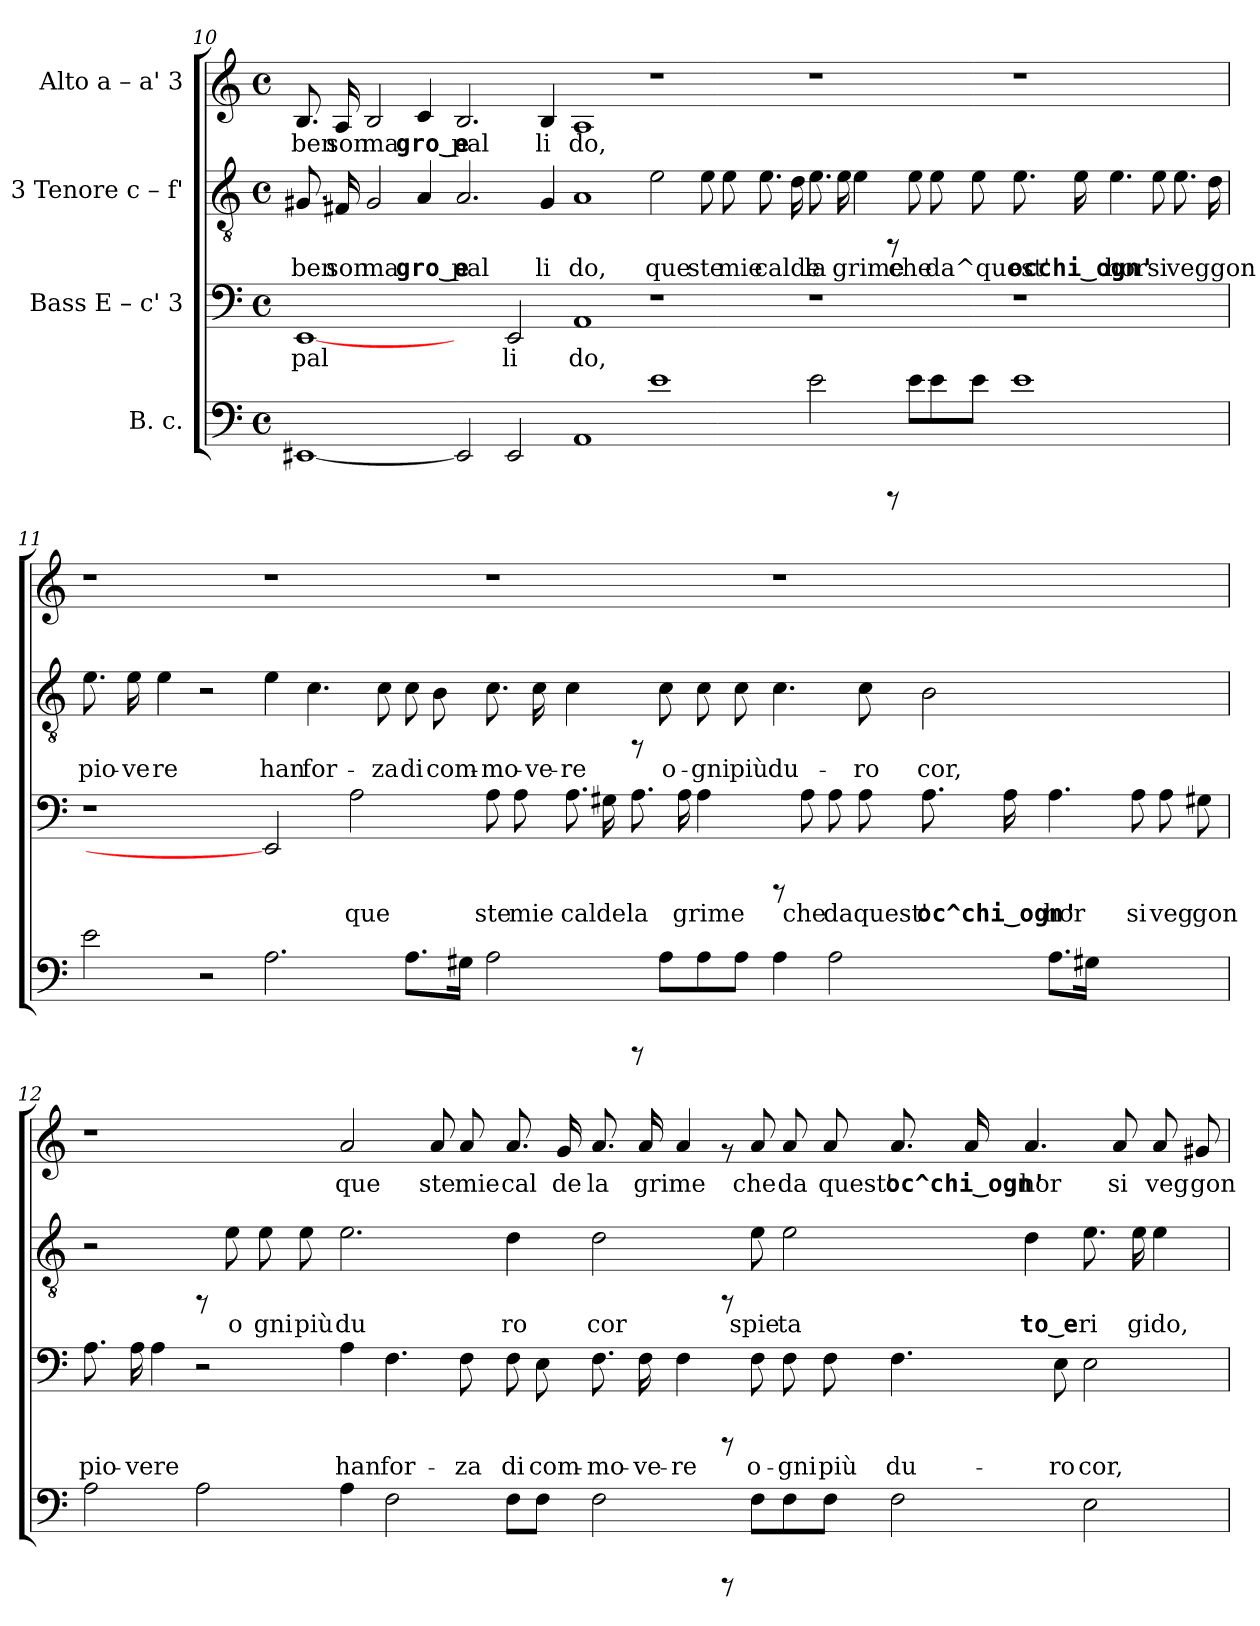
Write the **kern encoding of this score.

**kern	**kern	**text	**kern	**text	**kern	**text
*part4	*part3	*part3	*part2	*part2	*part1	*part1
*staff4	*staff3	*staff3	*staff2	*staff2	*staff1	*staff1
*I"B. c.	*I"Bass  E – c'  3	*	*I"3  Tenore  c – f'	*	*I"Alto  a – a'  3	*
!!LO:LB:g=z
*clefF4	*clefF4	*	*clefGv2	*	*clefG2	*
*k[]	*k[]	*	*k[]	*	*k[]	*
*C:	*C:	*	*C:	*	*C:	*
*M4/4	*M4/4	*	*M4/4	*	*M4/4	*
*met(c)	*met(c)	*	*met(c)	*	*met(c)	*
=10	=10	=10	=10	=10	=10	=10
!	!	!LO:LY:b:rj	!	!LO:LY:b:rj	!	!LO:LY:b:cj
[<1EE#	[1EE	pal	8.G#X/	ben	8.B/	ben
!	!	!	!	!LO:LY:b:rj	!	!LO:LY:b:cj
.	.	.	16F#X/	son	16A/	son
!	!	!	!	!LO:LY:b:rj	!	!LO:LY:b:cj
.	.	.	2G#/	ma	2B/	ma
!	!	!	!	!LO:LY:b:rj	!	!LO:LY:b:cj
.	.	.	4A/	gro‿e	4c/	gro‿e
!	!	!	!	!LO:LY:b:rj	!	!LO:LY:b:cj
2EE#/]	2ryy	.	2.A/	pal	2.B/	pal
!	!	!LO:LY:b:rj	!	!	!	!
2EE#/	2EE/	li	.	.	.	.
!	!	!	!	!LO:LY:b:rj	!	!LO:LY:b:cj
.	.	.	4G#/	li	4B/	li
!	!	!LO:LY:b:rj	!	!LO:LY:b:rj	!	!LO:LY:b:cj
1AA	1AA	do,	1A	do,	1A	do,
!	!	!	!	!LO:LY:b:rj	!	!
1e	1r	.	2e\	que	1r	.
!	!	!	!	!LO:LY:b:rj	!	!
.	.	.	8e\	ste	.	.
!	!	!	!	!LO:LY:b:rj	!	!
.	.	.	8e\	mie	.	.
!	!	!	!	!LO:LY:b:rj	!	!
.	.	.	8.e\	calde	.	.
!	!	!	!	!LO:LY:b:rj	!	!
.	.	.	16d\	.	.	.
!	!	!	!	!LO:LY:b:rj	!	!
2e\	1r	.	8.e\	la	1r	.
!	!	!	!	!LO:LY:b:rj	!	!
.	.	.	16e\	grime	.	.
!	!	!	!	!LO:LY:b:rj	!	!
.	.	.	4e\	.	.	.
8rCCC	.	.	8rFF	.	.	.
!	!	!	!	!LO:LY:b:rj	!	!
8e\L	.	.	8e\	che	.	.
!	!	!	!	!LO:LY:b:rj	!	!
8e\	.	.	8e\	da^quest'	.	.
!	!	!	!	!LO:LY:b:rj	!	!
8e\J	.	.	8e\	.	.	.
!	!	!	!	!LO:LY:b:rj	!	!
1e	1r	.	8.e\	occhi‿ogn'	1r	.
!	!	!	!	!LO:LY:b:rj	!	!
.	.	.	16e\	.	.	.
!	!	!	!	!LO:LY:b:rj	!	!
.	.	.	4.e\	hor	.	.
!	!	!	!	!LO:LY:b:rj	!	!
.	.	.	8e\	si	.	.
!	!	!	!	!LO:LY:b:rj	!	!
.	.	.	8.e\	veggon	.	.
!	!	!	!	!LO:LY:b:rj	!	!
.	.	.	16d\	.	.	.
!!LO:PB:g=z
=11	=11	=11	=11	=11	=11	=11
!	!	!	!	!LO:LY:b:rj	!	!
2e\	1r	.	8.e\	pio-	1r	.
!	!	!	!	!LO:LY:b:rj	!	!
.	.	.	16e\	-ve	.	.
!	!	!	!	!LO:LY:b:rj	!	!
.	.	.	4e\	re	.	.
2r	.	.	2r	.	.	.
!	!	!	!	!LO:LY:b:rj	!	!
2.A\	2EE]	.	4e\	han	1r	.
!	!	!	!	!LO:LY:b:rj	!	!
.	.	.	4.c\	for-	.	.
!	!	!LO:LY:b:rj	!	!	!	!
.	2A\	que	.	.	.	.
!	!	!	!	!LO:LY:b:rj	!	!
.	.	.	8c\	-za	.	.
!	!	!	!	!LO:LY:b:rj	!	!
8.A\L	.	.	8c\	di	.	.
!	!	!	!	!LO:LY:b:rj	!	!
.	.	.	8B\	com-	.	.
16G#X\J	.	.	.	.	.	.
!	!	!LO:LY:b:rj	!	!LO:LY:b:rj	!	!
2A\	8A\	ste	8.c\	-mo-	1r	.
!	!	!LO:LY:b:rj	!	!	!	!
.	8A\	mie	.	.	.	.
!	!	!	!	!LO:LY:b:rj	!	!
.	.	.	16c\	-ve-	.	.
!	!	!LO:LY:b:rj	!	!LO:LY:b:rj	!	!
.	8.A\	cal	4c\	-re	.	.
!	!	!LO:LY:b:rj	!	!	!	!
.	16G#\	de	.	.	.	.
!	!	!LO:LY:b:rj	!	!	!	!
8rCCC	8.A\	la	8rFF	.	.	.
!	!	!	!	!LO:LY:b:rj	!	!
8A\L	.	.	8c\	o-	.	.
!	!	!LO:LY:b:rj	!	!	!	!
.	16A\	grime	.	.	.	.
!	!	!LO:LY:b:rj	!	!LO:LY:b:rj	!	!
8A\	4A\	.	8c\	-gni	.	.
!	!	!	!	!LO:LY:b:rj	!	!
8A\J	.	.	8c\	più	.	.
!	!	!	!	!LO:LY:b:rj	!	!
4A\	8rCCC	.	4.c\	du-	1r	.
!	!	!LO:LY:b:rj	!	!	!	!
.	8A\	che	.	.	.	.
!	!	!LO:LY:b:rj	!	!	!	!
2A\	8A\	da	.	.	.	.
!	!	!LO:LY:b:rj	!	!LO:LY:b:rj	!	!
.	8A\	quest'	8c\	-ro	.	.
!	!	!LO:LY:b:rj	!	!LO:LY:b:rj	!	!
.	8.A\	oc^chi‿ogn'	2B\	cor,	.	.
!	!	!LO:LY:b:rj	!	!	!	!
.	16A\	.	.	.	.	.
!	!	!LO:LY:b:rj	!	!	!	!
8.A\L	4.A\	hor	.	.	.	.
16G#X\J	.	.	.	.	.	.
2ryy	.	.	2ryy	.	2ryy	.
!	!	!LO:LY:b:rj	!	!	!	!
.	8A\	si	.	.	.	.
!	!	!LO:LY:b:rj	!	!	!	!
.	8A\	veg	.	.	.	.
!	!	!LO:LY:b:rj	!	!	!	!
.	8G#X\	gon	.	.	.	.
!!LO:LB:g=z
=12	=12	=12	=12	=12	=12	=12
!	!	!LO:LY:b:rj	!	!	!	!
2A\	8.A\	pio-	2r	.	1r	.
!	!	!LO:LY:b:rj	!	!	!	!
.	16A\	-vere	.	.	.	.
!	!	!LO:LY:b:rj	!	!	!	!
.	4A\	.	.	.	.	.
2A\	2r	.	8rFF	.	.	.
!	!	!	!	!LO:LY:b:rj	!	!
.	.	.	8e\	o	.	.
!	!	!	!	!LO:LY:b:rj	!	!
.	.	.	8e\	gni	.	.
!	!	!	!	!LO:LY:b:rj	!	!
.	.	.	8e\	più	.	.
!	!	!LO:LY:b:rj	!	!LO:LY:b:rj	!	!LO:LY:b:cj
4A\	4A\	han	2.e\	du	2a/	que
!	!	!LO:LY:b:rj	!	!	!	!
2F\	4.F\	for-	.	.	.	.
!	!	!	!	!	!	!LO:LY:b:cj
.	.	.	.	.	8a/	ste
!	!	!LO:LY:b:rj	!	!	!	!LO:LY:b:cj
.	8F\	-za	.	.	8a/	mie
!	!	!LO:LY:b:rj	!	!LO:LY:b:rj	!	!LO:LY:b:cj
8F\L	8F\	di	4d\	ro	8.a/	cal
!	!	!LO:LY:b:rj	!	!	!	!
8F\J	8E\	com-	.	.	.	.
!	!	!	!	!	!	!LO:LY:b:cj
.	.	.	.	.	16g/	de
!	!	!LO:LY:b:rj	!	!LO:LY:b:rj	!	!LO:LY:b:cj
2F\	8.F\	-mo-	2d\	cor	8.a/	la
!	!	!LO:LY:b:rj	!	!	!	!LO:LY:b:cj
.	16F\	-ve-	.	.	16a/	grime
!	!	!LO:LY:b:rj	!	!	!	!LO:LY:b:cj
.	4F\	-re	.	.	4a/	.
8rCCC	8rCCC	.	8rFF	.	8rf	.
!	!	!LO:LY:b:rj	!	!LO:LY:b:rj	!	!LO:LY:b:cj
8F\L	8F\	o-	8e\	spie	8a/	che
!	!	!LO:LY:b:rj	!	!LO:LY:b:rj	!	!LO:LY:b:cj
8F\	8F\	-gni	2e\	ta	8a/	da
!	!	!LO:LY:b:rj	!	!	!	!LO:LY:b:cj
8F\J	8F\	più	.	.	8a/	quest'
!	!	!LO:LY:b:rj	!	!	!	!LO:LY:b:cj
2F\	4.F\	du-	.	.	8.a/	oc^chi‿ogn'
!	!	!	!	!	!	!LO:LY:b:cj
.	.	.	.	.	16a/	.
!	!	!	!	!LO:LY:b:rj	!	!LO:LY:b:cj
.	.	.	4d\	to‿e	4.a/	hor
!	!	!LO:LY:b:rj	!	!	!	!
.	8E\	-ro	.	.	.	.
!	!	!LO:LY:b:rj	!	!LO:LY:b:rj	!	!
2E\	2E\	cor,	8.e\	ri	.	.
!	!	!	!	!	!	!LO:LY:b:cj
.	.	.	.	.	8a/	si
!	!	!	!	!LO:LY:b:rj	!	!
.	.	.	16e\	gido,	.	.
!	!	!	!	!LO:LY:b:rj	!	!LO:LY:b:cj
.	.	.	4e\	.	8a/	veg
!	!	!	!	!	!	!LO:LY:b:cj
.	.	.	.	.	8g#X/	gon
=	=	=	=	=	=	=
*-	*-	*-	*-	*-	*-	*-
